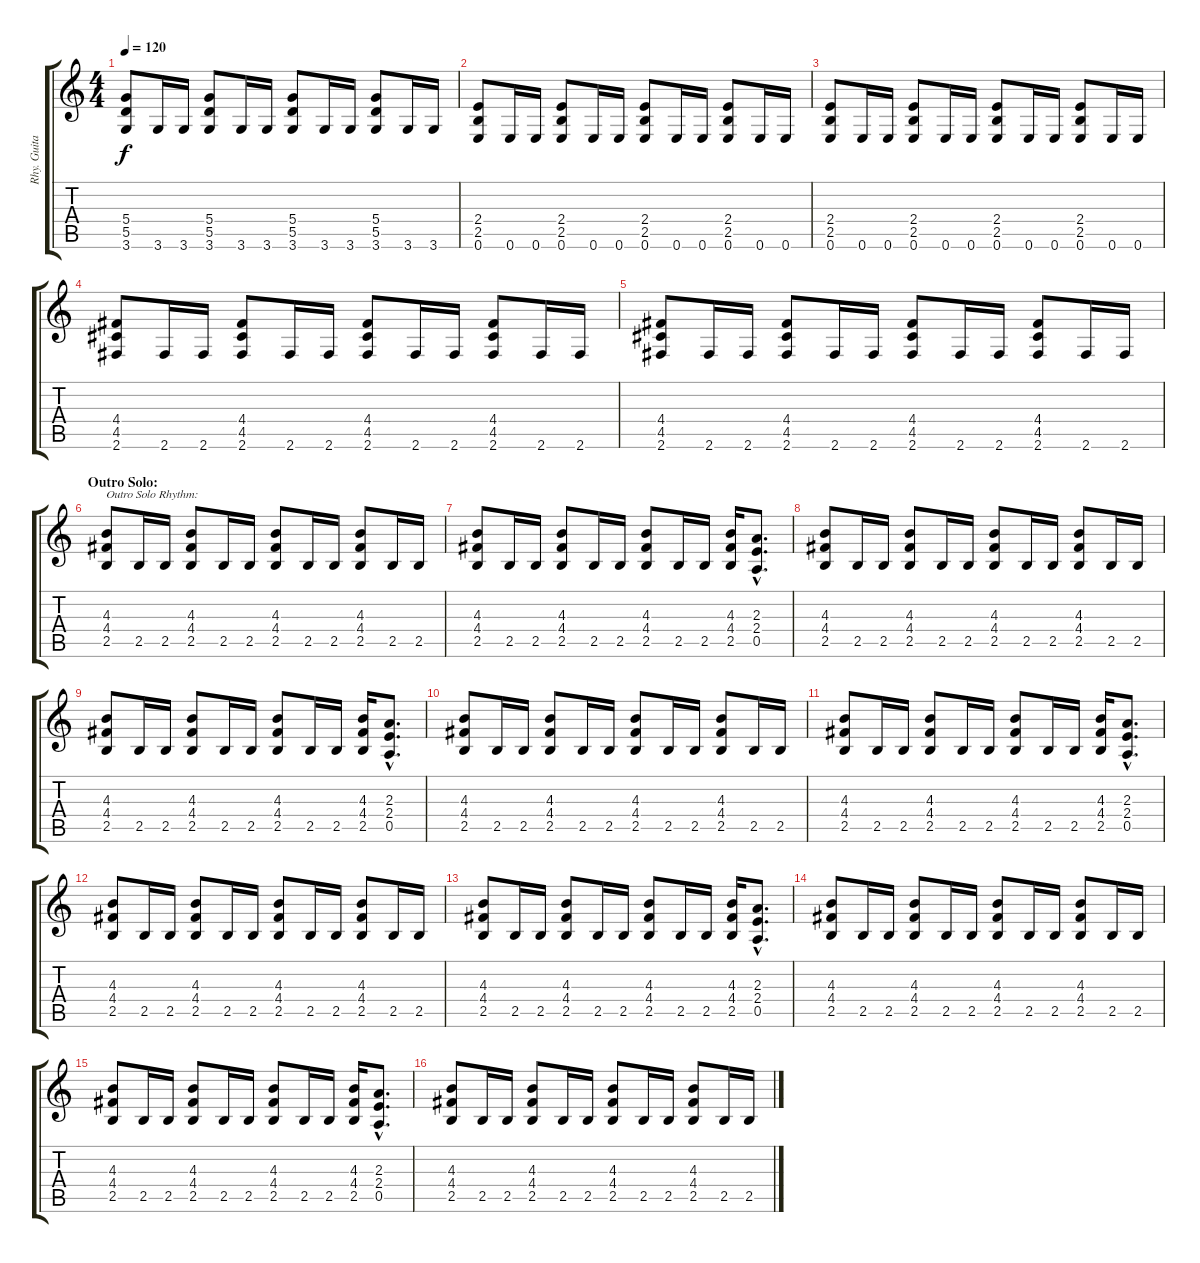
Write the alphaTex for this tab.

\track ("Rhy. Guitar 1" "Rhy. Guita") {instrument distortionguitar}
\staff {score tabs}
\tuning (E4 B3 G3 D3 A2 E2) {hide}
\ts (4 4)
\tempo 120
\clef g2
\ks c
(5.4 5.5 3.6).8{dy f} 3.6.16 3.6.16 (5.4 5.5 3.6).8 3.6.16 3.6.16 (5.4 5.5 3.6).8 3.6.16 3.6.16 (5.4 5.5 3.6).8 3.6.16 3.6.16 |
(2.4 2.5 0.6).8 0.6.16 0.6.16 (2.4 2.5 0.6).8 0.6.16 0.6.16 (2.4 2.5 0.6).8 0.6.16 0.6.16 (2.4 2.5 0.6).8 0.6.16 0.6.16 |
(2.4 2.5 0.6).8 0.6.16 0.6.16 (2.4 2.5 0.6).8 0.6.16 0.6.16 (2.4 2.5 0.6).8 0.6.16 0.6.16 (2.4 2.5 0.6).8 0.6.16 0.6.16 |
(4.4 4.5 2.6).8 2.6.16 2.6.16 (4.4 4.5 2.6).8 2.6.16 2.6.16 (4.4 4.5 2.6).8 2.6.16 2.6.16 (4.4 4.5 2.6).8 2.6.16 2.6.16 |
(4.4 4.5 2.6).8 2.6.16 2.6.16 (4.4 4.5 2.6).8 2.6.16 2.6.16 (4.4 4.5 2.6).8 2.6.16 2.6.16 (4.4 4.5 2.6).8 2.6.16 2.6.16 |
\section ("" "Outro Solo:")
(4.3 4.4 2.5).8{txt "Outro Solo Rhythm:"} 2.5.16 2.5.16 (4.3 4.4 2.5).8 2.5.16 2.5.16 (4.3 4.4 2.5).8 2.5.16 2.5.16 (4.3 4.4 2.5).8 2.5.16 2.5.16 |
(4.3 4.4 2.5).8 2.5.16 2.5.16 (4.3 4.4 2.5).8 2.5.16 2.5.16 (4.3 4.4 2.5).8 2.5.16 2.5.16 (4.3 4.4 2.5).16 (2.3{hac} 2.4{hac} 0.5{hac}).8{d} |
(4.3 4.4 2.5).8 2.5.16 2.5.16 (4.3 4.4 2.5).8 2.5.16 2.5.16 (4.3 4.4 2.5).8 2.5.16 2.5.16 (4.3 4.4 2.5).8 2.5.16 2.5.16 |
(4.3 4.4 2.5).8 2.5.16 2.5.16 (4.3 4.4 2.5).8 2.5.16 2.5.16 (4.3 4.4 2.5).8 2.5.16 2.5.16 (4.3 4.4 2.5).16 (2.3{hac} 2.4{hac} 0.5{hac}).8{d} |
(4.3 4.4 2.5).8 2.5.16 2.5.16 (4.3 4.4 2.5).8 2.5.16 2.5.16 (4.3 4.4 2.5).8 2.5.16 2.5.16 (4.3 4.4 2.5).8 2.5.16 2.5.16 |
(4.3 4.4 2.5).8 2.5.16 2.5.16 (4.3 4.4 2.5).8 2.5.16 2.5.16 (4.3 4.4 2.5).8 2.5.16 2.5.16 (4.3 4.4 2.5).16 (2.3{hac} 2.4{hac} 0.5{hac}).8{d} |
(4.3 4.4 2.5).8 2.5.16 2.5.16 (4.3 4.4 2.5).8 2.5.16 2.5.16 (4.3 4.4 2.5).8 2.5.16 2.5.16 (4.3 4.4 2.5).8 2.5.16 2.5.16 |
(4.3 4.4 2.5).8 2.5.16 2.5.16 (4.3 4.4 2.5).8 2.5.16 2.5.16 (4.3 4.4 2.5).8 2.5.16 2.5.16 (4.3 4.4 2.5).16 (2.3{hac} 2.4{hac} 0.5{hac}).8{d} |
(4.3 4.4 2.5).8 2.5.16 2.5.16 (4.3 4.4 2.5).8 2.5.16 2.5.16 (4.3 4.4 2.5).8 2.5.16 2.5.16 (4.3 4.4 2.5).8 2.5.16 2.5.16 |
(4.3 4.4 2.5).8 2.5.16 2.5.16 (4.3 4.4 2.5).8 2.5.16 2.5.16 (4.3 4.4 2.5).8 2.5.16 2.5.16 (4.3 4.4 2.5).16 (2.3{hac} 2.4{hac} 0.5{hac}).8{d} |
(4.3 4.4 2.5).8 2.5.16 2.5.16 (4.3 4.4 2.5).8 2.5.16 2.5.16 (4.3 4.4 2.5).8 2.5.16 2.5.16 (4.3 4.4 2.5).8 2.5.16 2.5.16
